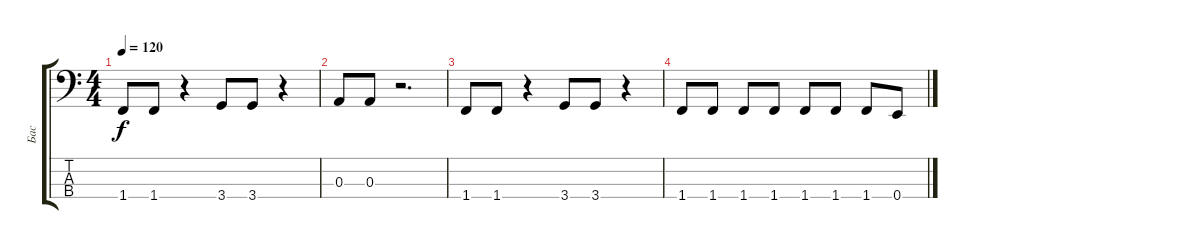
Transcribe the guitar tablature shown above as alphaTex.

\track ("Бас" "Бас") {instrument electricbassfinger}
\staff {score tabs}
\tuning (G2 D2 A1 E1) {hide}
\ts (4 4)
\tempo 120
\clef f4
\ks c
1.4.8{dy f} 1.4.8 r.4 3.4.8 3.4.8 r.4 |
0.3.8 0.3.8 r.2{d} |
1.4.8 1.4.8 r.4 3.4.8 3.4.8 r.4 |
1.4.8 1.4.8 1.4.8 1.4.8 1.4.8 1.4.8 1.4.8 0.4.8
